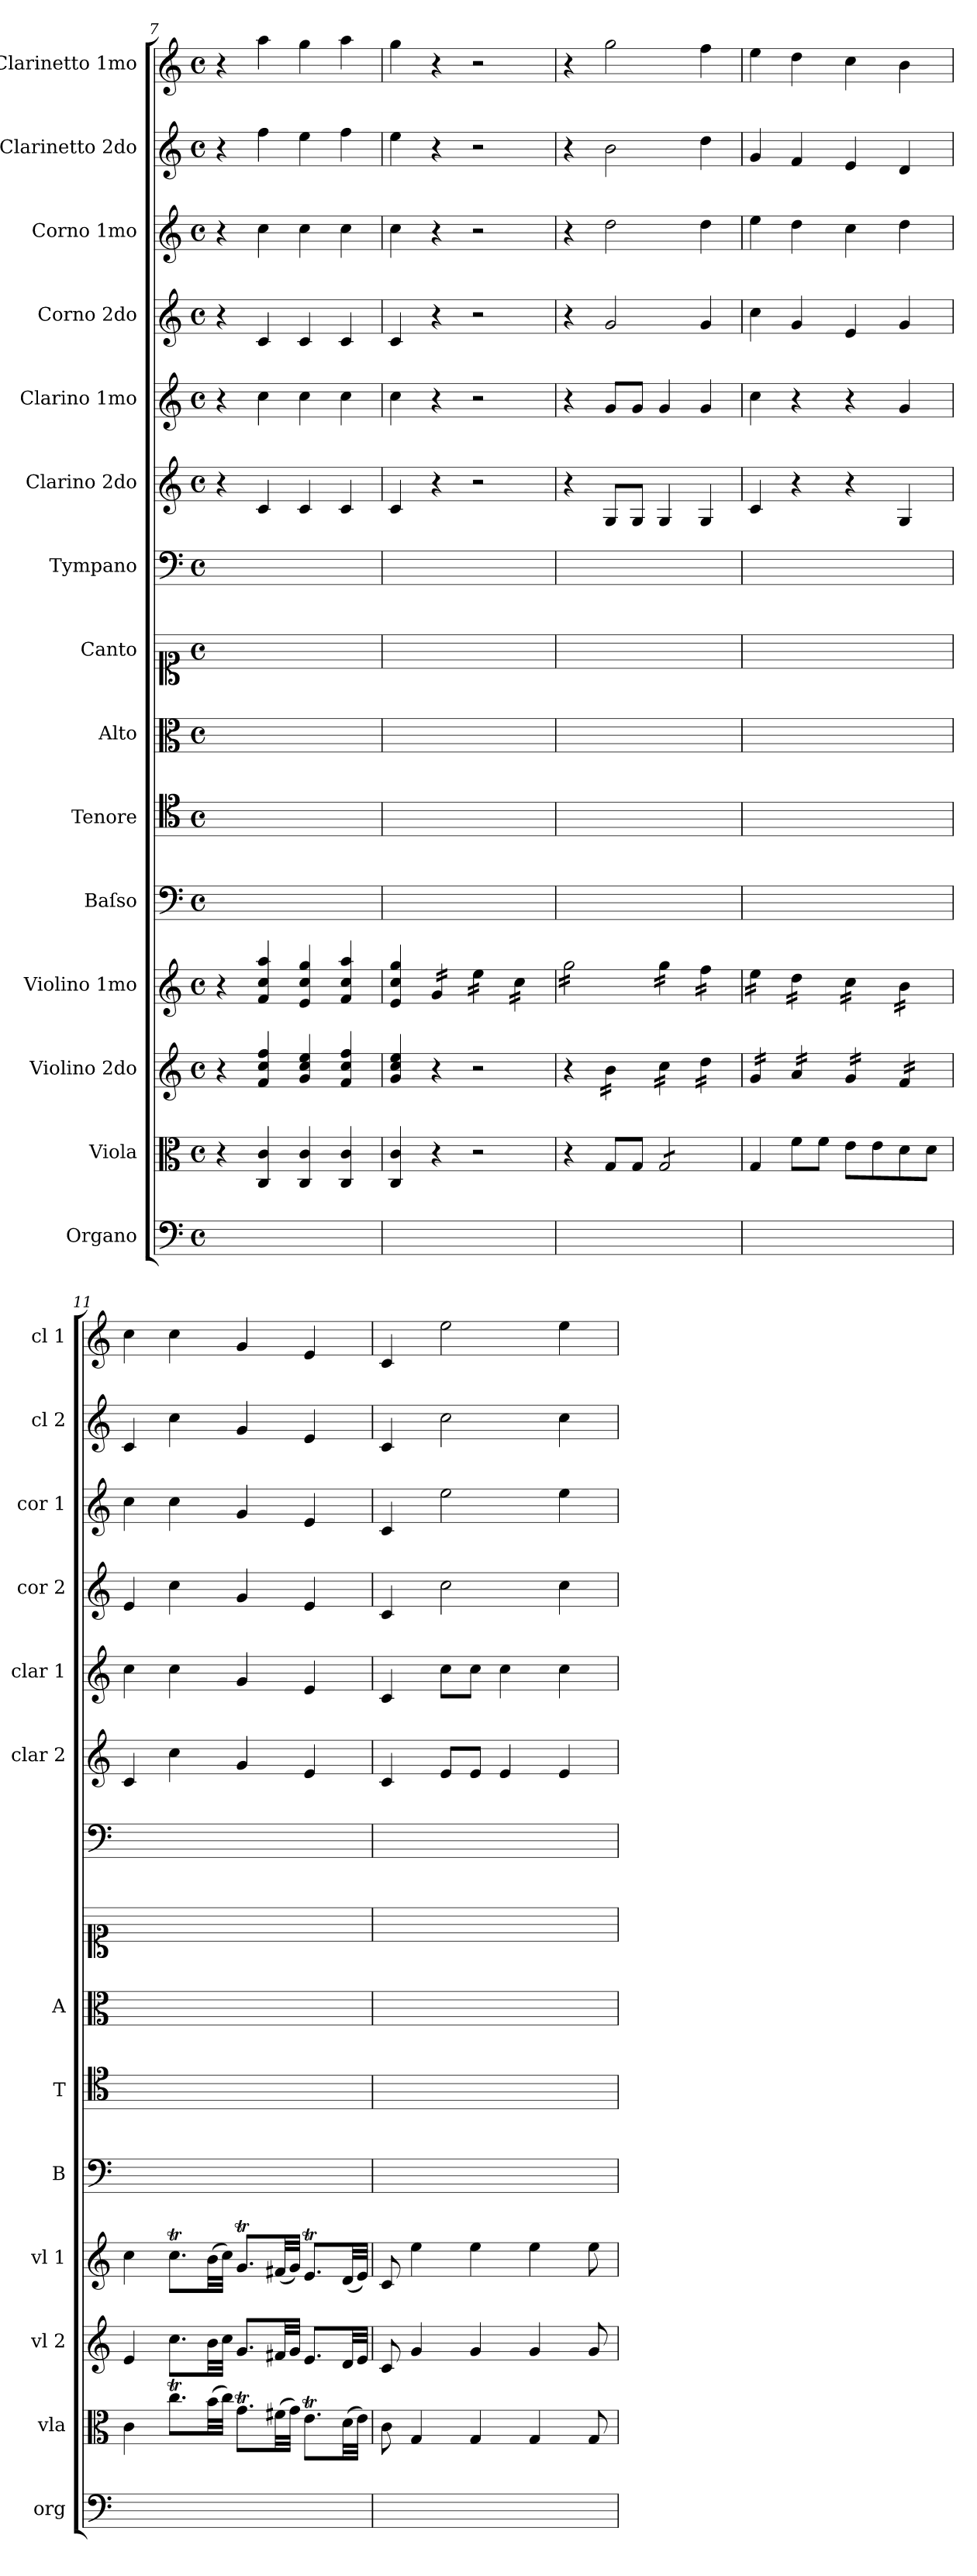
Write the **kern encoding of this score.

**kern	**kern	**kern	**kern	**kern	**kern	**kern	**kern	**kern	**kern	**kern	**kern	**kern	**kern	**kern
*part15	*part14	*part13	*part12	*part11	*part10	*part9	*part8	*part7	*part6	*part5	*part4	*part3	*part2	*part1
*staff15	*staff14	*staff13	*staff12	*staff11	*staff10	*staff9	*staff8	*staff7	*staff6	*staff5	*staff4	*staff3	*staff2	*staff1
*I"Organo	*I"Viola	*I"Violino 2do	*I"Violino 1mo	*I"Baſso	*I"Tenore	*I"Alto	*I"Canto	*I"Tympano	*I"Clarino 2do	*I"Clarino 1mo	*I"Corno 2do	*I"Corno 1mo	*I"Clarinetto 2do	*I"Clarinetto 1mo
*I'org	*I'vla	*I'vl 2	*I'vl 1	*I'B	*I'T	*I'A	*	*	*I'clar 2	*I'clar 1	*I'cor 2	*I'cor 1	*I'cl 2	*I'cl 1
*clefF4	*clefC3	*clefG2	*clefG2	*clefF4	*clefC4	*clefC3	*clefC1	*clefF4	*clefG2	*clefG2	*clefG2	*clefG2	*clefG2	*clefG2
*k[]	*k[]	*k[]	*k[]	*k[]	*k[]	*k[]	*k[]	*k[]	*k[]	*k[]	*k[]	*k[]	*k[]	*k[]
*C:	*C:	*C:	*C:	*C:	*C:	*C:	*C:	*C:	*C:	*C:	*C:	*C:	*C:	*C:
*M4/4	*M4/4	*M4/4	*M4/4	*M4/4	*M4/4	*M4/4	*M4/4	*M4/4	*M4/4	*M4/4	*M4/4	*M4/4	*M4/4	*M4/4
*met(c)	*met(c)	*met(c)	*met(c)	*met(c)	*met(c)	*met(c)	*met(c)	*met(c)	*met(c)	*met(c)	*met(c)	*met(c)	*met(c)	*met(c)
=7	=7	=7	=7	=7	=7	=7	=7	=7	=7	=7	=7	=7	=7	=7
1ryy	4r	4r	4r	1ryy	1ryy	1ryy	1ryy	1ryy	4r	4r	4r	4r	4r	4r
.	4C/ 4c/	4f/ 4cc/ 4ff/	4f/ 4cc/ 4aa/	.	.	.	.	.	4c/	4cc\	4c/	4cc\	4ff\	4aa\
.	4C/ 4c/	4g/ 4cc/ 4ee/	4e/ 4cc/ 4gg/	.	.	.	.	.	4c/	4cc\	4c/	4cc\	4ee\	4gg\
.	4C/ 4c/	4f/ 4cc/ 4ff/	4f/ 4cc/ 4aa/	.	.	.	.	.	4c/	4cc\	4c/	4cc\	4ff\	4aa\
=8	=8	=8	=8	=8	=8	=8	=8	=8	=8	=8	=8	=8	=8	=8
1ryy	4C/ 4c/	4g/ 4cc/ 4ee/	4e/ 4cc/ 4gg/	1ryy	1ryy	1ryy	1ryy	1ryy	4c/	4cc\	4c/	4cc\	4ee\	4gg\
*	*	*	*tremolo	*	*	*	*	*	*	*	*	*	*	*
.	4r	4r	16g/LL	.	.	.	.	.	4r	4r	4r	4r	4r	4r
.	.	.	16g/	.	.	.	.	.	.	.	.	.	.	.
.	.	.	16g/	.	.	.	.	.	.	.	.	.	.	.
.	.	.	16g/JJ	.	.	.	.	.	.	.	.	.	.	.
.	2r	2r	16ee\LL	.	.	.	.	.	2r	2r	2r	2r	2r	2r
.	.	.	16ee\	.	.	.	.	.	.	.	.	.	.	.
.	.	.	16ee\	.	.	.	.	.	.	.	.	.	.	.
.	.	.	16ee\JJ	.	.	.	.	.	.	.	.	.	.	.
.	.	.	16cc\LL	.	.	.	.	.	.	.	.	.	.	.
.	.	.	16cc\	.	.	.	.	.	.	.	.	.	.	.
.	.	.	16cc\	.	.	.	.	.	.	.	.	.	.	.
.	.	.	16cc\JJ	.	.	.	.	.	.	.	.	.	.	.
=9	=9	=9	=9	=9	=9	=9	=9	=9	=9	=9	=9	=9	=9	=9
1ryy	4r	4r	16gg\LL	1ryy	1ryy	1ryy	1ryy	1ryy	4r	4r	4r	4r	4r	4r
.	.	.	16gg\	.	.	.	.	.	.	.	.	.	.	.
.	.	.	16gg\	.	.	.	.	.	.	.	.	.	.	.
.	.	.	16gg\	.	.	.	.	.	.	.	.	.	.	.
*	*	*tremolo	*	*	*	*	*	*	*	*	*	*	*	*
.	8G/L	16b\LL	16gg\	.	.	.	.	.	8G/L	8g/L	2g/	2dd\	2b\	2gg\
.	.	16b\	16gg\	.	.	.	.	.	.	.	.	.	.	.
.	8G/J	16b\	16gg\	.	.	.	.	.	8G/J	8g/J	.	.	.	.
.	.	16b\JJ	16gg\JJ	.	.	.	.	.	.	.	.	.	.	.
*	*tremolo	*	*	*	*	*	*	*	*	*	*	*	*	*
.	8G/L	16cc\LL	16gg\LL	.	.	.	.	.	4G/	4g/	.	.	.	.
.	.	16cc\	16gg\	.	.	.	.	.	.	.	.	.	.	.
.	8G/	16cc\	16gg\	.	.	.	.	.	.	.	.	.	.	.
.	.	16cc\JJ	16gg\JJ	.	.	.	.	.	.	.	.	.	.	.
.	8G/	16dd\LL	16ff\LL	.	.	.	.	.	4G/	4g/	4g/	4dd\	4dd\	4ff\
.	.	16dd\	16ff\	.	.	.	.	.	.	.	.	.	.	.
.	8G/J	16dd\	16ff\	.	.	.	.	.	.	.	.	.	.	.
*	*Xtremolo	*	*	*	*	*	*	*	*	*	*	*	*	*
.	.	16dd\JJ	16ff\JJ	.	.	.	.	.	.	.	.	.	.	.
=10	=10	=10	=10	=10	=10	=10	=10	=10	=10	=10	=10	=10	=10	=10
1ryy	4G/	16g/LL	16ee\LL	1ryy	1ryy	1ryy	1ryy	1ryy	4c/	4cc\	4cc\	4ee\	4g/	4ee\
.	.	16g/	16ee\	.	.	.	.	.	.	.	.	.	.	.
.	.	16g/	16ee\	.	.	.	.	.	.	.	.	.	.	.
.	.	16g/JJ	16ee\JJ	.	.	.	.	.	.	.	.	.	.	.
.	8f\L	16a/LL	16dd\LL	.	.	.	.	.	4r	4r	4g/	4dd\	4f/	4dd\
.	.	16a/	16dd\	.	.	.	.	.	.	.	.	.	.	.
.	8f\J	16a/	16dd\	.	.	.	.	.	.	.	.	.	.	.
.	.	16a/JJ	16dd\JJ	.	.	.	.	.	.	.	.	.	.	.
.	8e\L	16g/LL	16cc\LL	.	.	.	.	.	4r	4r	4e/	4cc\	4e/	4cc\
.	.	16g/	16cc\	.	.	.	.	.	.	.	.	.	.	.
.	8e\	16g/	16cc\	.	.	.	.	.	.	.	.	.	.	.
.	.	16g/JJ	16cc\JJ	.	.	.	.	.	.	.	.	.	.	.
.	8d\	16f/LL	16b\LL	.	.	.	.	.	4G/	4g/	4g/	4dd\	4d/	4b\
.	.	16f/	16b\	.	.	.	.	.	.	.	.	.	.	.
.	8d\J	16f/	16b\	.	.	.	.	.	.	.	.	.	.	.
.	.	16f/JJ	16b\JJ	.	.	.	.	.	.	.	.	.	.	.
*	*	*	*Xtremolo	*	*	*	*	*	*	*	*	*	*	*
*	*	*Xtremolo	*	*	*	*	*	*	*	*	*	*	*	*
=11	=11	=11	=11	=11	=11	=11	=11	=11	=11	=11	=11	=11	=11	=11
1ryy	4c\	4e/	4cc\	1ryy	1ryy	1ryy	1ryy	1ryy	4c/	4cc\	4e/	4cc\	4c/	4cc\
.	8.ccT\L	8.cc\L	8.ccT\L	.	.	.	.	.	4cc\	4cc\	4cc\	4cc\	4cc\	4cc\
.	(32b\LL	32b\LL	(32b\LL	.	.	.	.	.	.	.	.	.	.	.
.	32cc\JJJ)	32cc\JJJ	32cc\JJJ)	.	.	.	.	.	.	.	.	.	.	.
.	8.gT\L	8.g/L	8.gT/L	.	.	.	.	.	4g/	4g/	4g/	4g/	4g/	4g/
.	(32f#X\LL	32f#X/LL	(32f#X/LL	.	.	.	.	.	.	.	.	.	.	.
.	32g\JJJ)	32g/JJJ	32g/JJJ)	.	.	.	.	.	.	.	.	.	.	.
.	8.eT\L	8.e/L	8.eT/L	.	.	.	.	.	4e/	4e/	4e/	4e/	4e/	4e/
.	(32d\LL	32d/LL	(32d/LL	.	.	.	.	.	.	.	.	.	.	.
.	32e\JJJ)	32e/JJJ	32e/JJJ)	.	.	.	.	.	.	.	.	.	.	.
=12	=12	=12	=12	=12	=12	=12	=12	=12	=12	=12	=12	=12	=12	=12
1ryy	8c\	8c/	8c/	1ryy	1ryy	1ryy	1ryy	1ryy	4c/	4c/	4c/	4c/	4c/	4c/
.	4G/	4g/	4ee\	.	.	.	.	.	.	.	.	.	.	.
.	.	.	.	.	.	.	.	.	8e/L	8cc\L	2cc\	2ee\	2cc\	2ee\
.	4G/	4g/	4ee\	.	.	.	.	.	8e/J	8cc\J	.	.	.	.
.	.	.	.	.	.	.	.	.	4e/	4cc\	.	.	.	.
.	4G/	4g/	4ee\	.	.	.	.	.	.	.	.	.	.	.
.	.	.	.	.	.	.	.	.	4e/	4cc\	4cc\	4ee\	4cc\	4ee\
.	8G/	8g/	8ee\	.	.	.	.	.	.	.	.	.	.	.
=	=	=	=	=	=	=	=	=	=	=	=	=	=	=
*-	*-	*-	*-	*-	*-	*-	*-	*-	*-	*-	*-	*-	*-	*-
